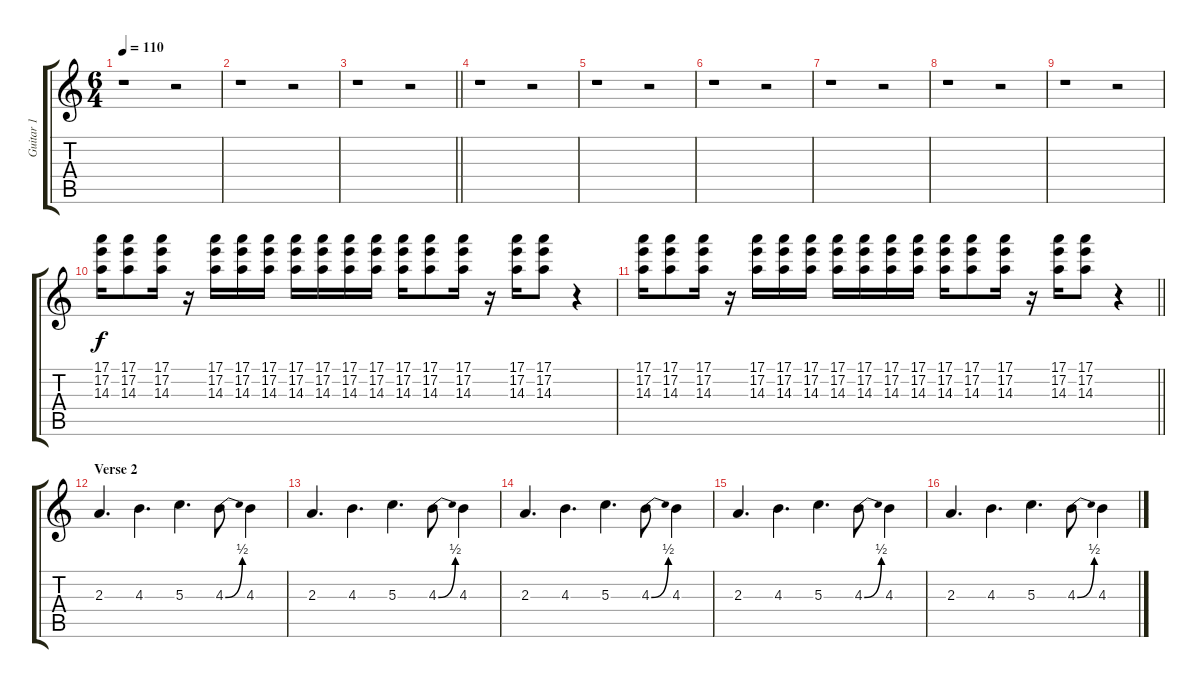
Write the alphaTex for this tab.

\track ("Guitar 1" "Guitar 1") {instrument overdrivenguitar}
\staff {score tabs}
\tuning (E4 B3 G3 D3 A2 E2) {hide}
\ts (6 4)
\tempo 110
\clef g2
\ks c
r.1{dy f} r.2 |
r.1 r.2 |
\barLineRight lightlight
r.1 r.2 |
r.1 r.2 |
r.1 r.2 |
r.1 r.2 |
r.1 r.2 |
r.1 r.2 |
r.1 r.2 |
(17.1 17.2 14.3).16 (17.1 17.2 14.3).8 (17.1 17.2 14.3).16 r.16 (17.1 17.2 14.3).16 (17.1 17.2 14.3).16 (17.1 17.2 14.3).16 (17.1 17.2 14.3).16 (17.1 17.2 14.3).16 (17.1 17.2 14.3).16 (17.1 17.2 14.3).16 (17.1 17.2 14.3).16 (17.1 17.2 14.3).8 (17.1 17.2 14.3).16 r.16 (17.1 17.2 14.3).16 (17.1 17.2 14.3).8 r.4 |
\barLineRight lightlight
(17.1 17.2 14.3).16 (17.1 17.2 14.3).8 (17.1 17.2 14.3).16 r.16 (17.1 17.2 14.3).16 (17.1 17.2 14.3).16 (17.1 17.2 14.3).16 (17.1 17.2 14.3).16 (17.1 17.2 14.3).16 (17.1 17.2 14.3).16 (17.1 17.2 14.3).16 (17.1 17.2 14.3).16 (17.1 17.2 14.3).8 (17.1 17.2 14.3).16 r.16 (17.1 17.2 14.3).16 (17.1 17.2 14.3).8 r.4 |
\section ("" "Verse 2")
2.3.4{d} 4.3.4{d} 5.3.4{d} 4.3{be (bend 0 0 60 2)}.8 4.3.4 |
2.3.4{d} 4.3.4{d} 5.3.4{d} 4.3{be (bend 0 0 60 2)}.8 4.3.4 |
2.3.4{d} 4.3.4{d} 5.3.4{d} 4.3{be (bend 0 0 60 2)}.8 4.3.4 |
2.3.4{d} 4.3.4{d} 5.3.4{d} 4.3{be (bend 0 0 60 2)}.8 4.3.4 |
2.3.4{d} 4.3.4{d} 5.3.4{d} 4.3{be (bend 0 0 60 2)}.8 4.3.4
